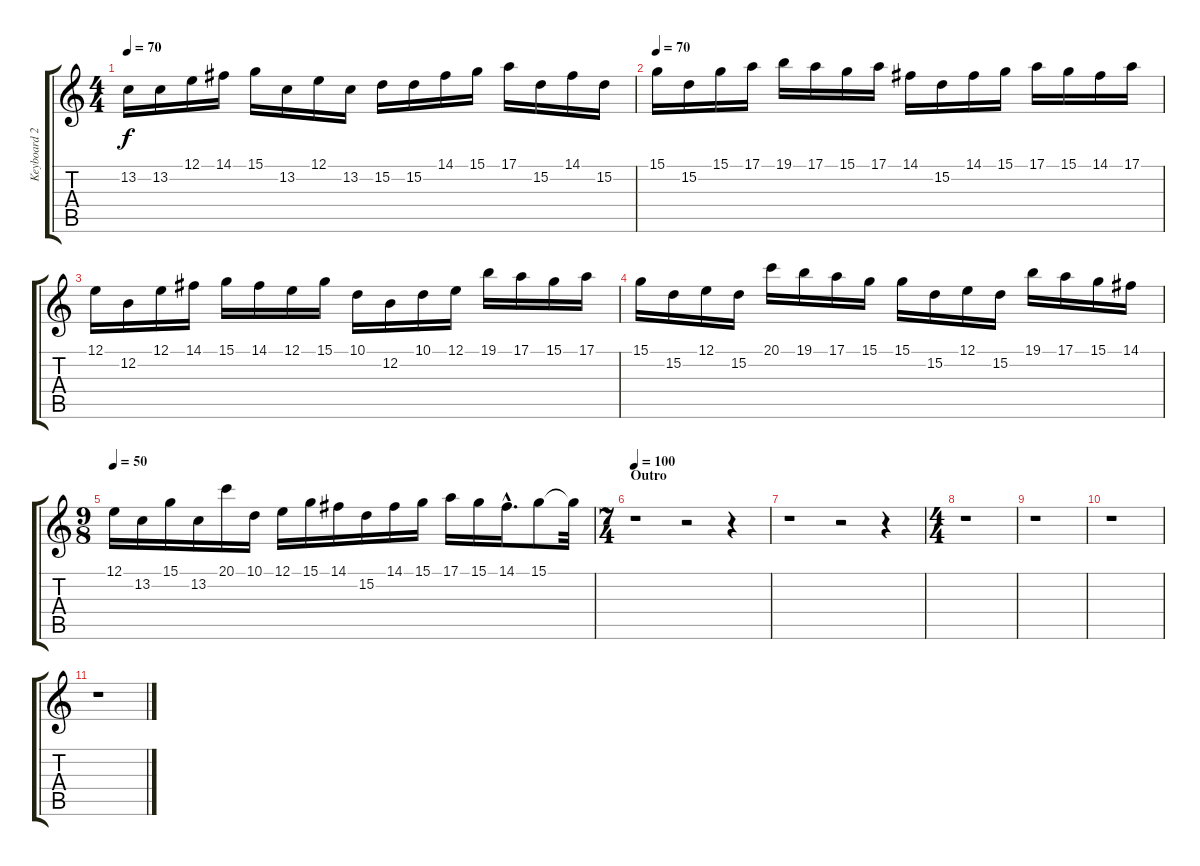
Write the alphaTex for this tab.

\track ("Keyboard 2" "Keyboard 2") {instrument harpsichord}
\staff {score tabs}
\tuning (E4 B3 G3 D3 A2 E2) {hide}
\ts (4 4)
\tempo 70
\clef g2
\ks c
13.2.16{dy f} 13.2.16 12.1.16 14.1.16 15.1.16 13.2.16 12.1.16 13.2.16 15.2.16 15.2.16 14.1.16 15.1.16 17.1.16 15.2.16 14.1.16 15.2.16 |
\tempo 70
15.1.16{volume 14 instrument stringensemble1} 15.2.16 15.1.16 17.1.16 19.1.16 17.1.16 15.1.16 17.1.16 14.1.16 15.2.16 14.1.16 15.1.16 17.1.16 15.1.16 14.1.16 17.1.16 |
12.1.16 12.2.16 12.1.16 14.1.16 15.1.16 14.1.16 12.1.16 15.1.16 10.1.16 12.2.16 10.1.16 12.1.16 19.1.16 17.1.16 15.1.16 17.1.16 |
15.1.16 15.2.16 12.1.16 15.2.16 20.1.16 19.1.16 17.1.16 15.1.16 15.1.16 15.2.16 12.1.16 15.2.16 19.1.16 17.1.16 15.1.16 14.1.16 |
\ts (9 8)
\tempo 50
12.1.16 13.2.16 15.1.16 13.2.16 20.1.16 10.1.16 12.1.16 15.1.16 14.1.16 15.2.16 14.1.16 15.1.16 17.1.16 15.1.16 14.1{hac}.16{d} 15.1.8 15.1{t}.32 |
\ts (7 4)
\section ("" "Outro")
\tempo 100
r.1 r.2 r.4 |
r.1 r.2 r.4 |
\ts (4 4)
r.1 |
r.1 |
r.1 |
r.1
